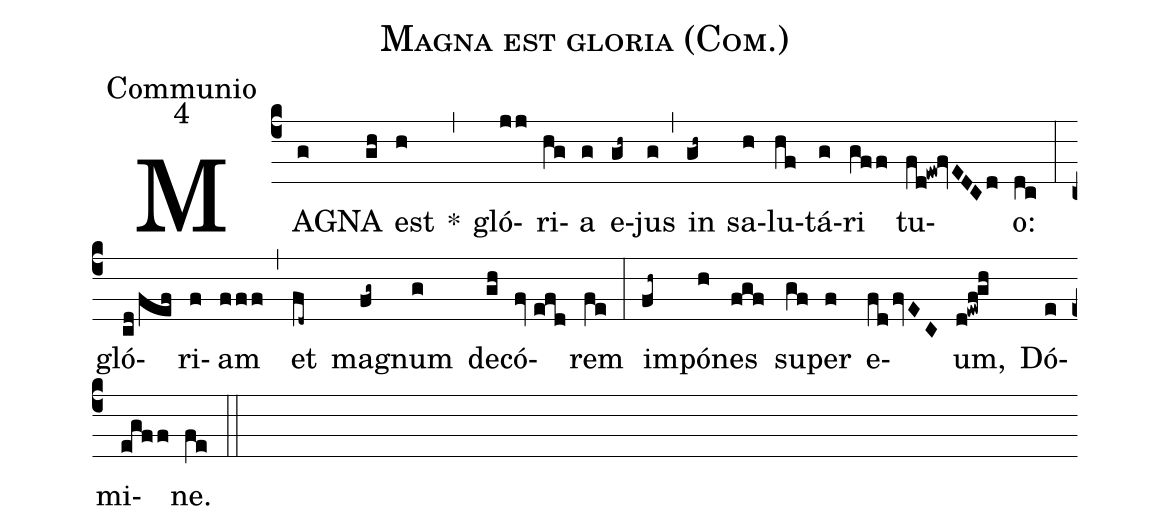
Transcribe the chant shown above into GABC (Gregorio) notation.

name:Magna est gloria (Com.);
office-part:Communio;
mode:4;
%%
(c4) MA(g)GNA(gh) est(h) *(,) gló(jj)ri(hg)a(g) e(gh~)jus(g) (,) in(gh~) sa(h)lu(hf)tá(g)ri(gff) tu(fd!ew!fvEDCd)o:(dc) (:) gló(cd/fef)ri(f)am(fff) (,) et(fd~) ma(fg~)gnum(g) de(gh)có(fv//efd)rem(fe) (:) im(fh~)pó(h)nes(fgf) su(gf)per(f) e(fd/fvEC)um,(d!ewf!gh) Dó(e)mi(egff)ne.(fe) (::)
